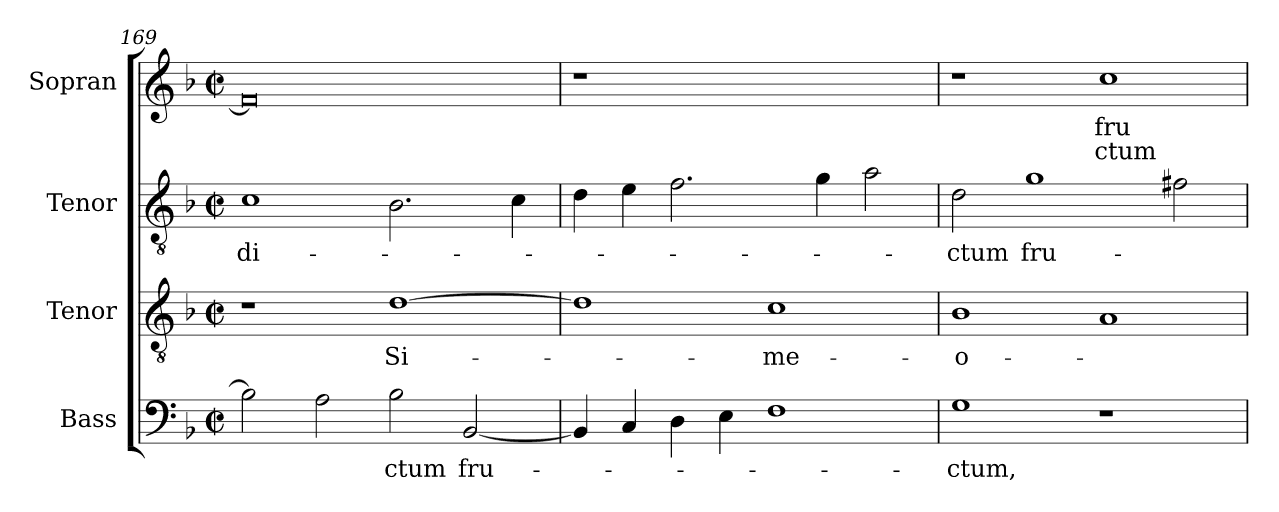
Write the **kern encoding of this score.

**kern	**text	**kern	**text	**kern	**text	**kern	**text	**text
*part4	*part4	*part3	*part3	*part2	*part2	*part1	*part1	*part1
*staff4	*staff4	*staff3	*staff3	*staff2	*staff2	*staff1	*staff1	*staff1
*I"Bass	*	*I"Tenor	*	*I"Tenor	*	*I"Sopran	*	*
*	*	*I'Tenor	*	*	*	*	*	*
*clefF4	*	*clefGv2	*	*clefGv2	*	*clefG2	*	*
*	*	*ITrd7c12	*	*ITrd7c12	*	*	*	*
*k[b-]	*	*k[b-]	*	*k[b-]	*	*k[b-]	*	*
*F:	*	*F:	*	*F:	*	*F:	*	*
*M2/2	*	*M2/2	*	*M2/2	*	*M2/2	*	*
*met(c|)	*	*met(c|)	*	*met(c|)	*	*met(c|)	*	*
=169	=169	=169	=169	=169	=169	=169	=169	=169
!	!	!	!	!	!LO:LY:b:color=#000000	!	!	!
2B-i\]	.	1r	.	1Ci	-di-	0fi]	.	.
2Ai\	.	.	.	.	.	.	.	.
!	!LO:LY:b:color=#000000	!	!	!	!	!	!	!
!	!	!	!LO:LY:b:color=#000000	!	!	!	!	!
2B-i\	-ctum	[>1Di	Si-	2.BB-i\	.	.	.	.
!	!LO:LY:b:color=#000000	!	!	!	!	!	!	!
[<2BB-i/	fru-	.	.	.	.	.	.	.
.	.	.	.	4Ci\	.	.	.	.
=170	=170	=170	=170	=170	=170	=170	=170	=170
!	!	!	!	!	!	!LO:N:vis=1	!	!
4BB-i/]	.	1Di]	.	4Di\	.	1r	.	.
4Ci/	.	.	.	4Ei\	.	.	.	.
4Di\	.	.	.	2.Fi\	.	.	.	.
4Ei\	.	.	.	.	.	.	.	.
!	!	!	!LO:LY:b:color=#000000	!	!	!	!	!
1Fi	.	1Ci	-me-	.	.	1ryy	.	.
.	.	.	.	4Gi\	.	.	.	.
.	.	.	.	2Ai\	.	.	.	.
=171	=171	=171	=171	=171	=171	=171	=171	=171
!	!LO:LY:b:color=#000000	!	!	!	!	!	!	!
!	!	!	!LO:LY:b:color=#000000	!	!	!	!	!
!	!	!	!	!	!LO:LY:b:color=#000000	!	!	!
1Gi	-ctum,	1BB-i	-o-	2Di\	-ctum	1r	.	.
!	!	!	!	!	!LO:LY:b:color=#000000	!	!	!
.	.	.	.	1Gi	fru-	.	.	.
!	!	!	!	!	!	!	!LO:LY:b:color=#000000	!LO:LY:b:color=#000000
1r	.	1AAi	.	.	.	1cci	fru-	-ctum
.	.	.	.	2F#Xi\	.	.	.	.
=	=	=	=	=	=	=	=	=
*-	*-	*-	*-	*-	*-	*-	*-	*-
